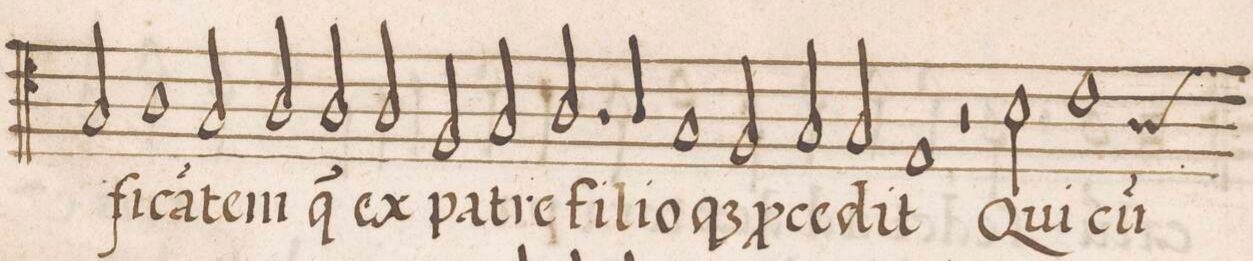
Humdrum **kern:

**kern	**text
*I"TENOR	*
*clefC4	*
*k[]	*
*met(C|)	*
*M2/1	*
2G/	.
1A\	-fi-
=103-	=103-
2G/	-ca(n)-
2A/	-tem
2A/	q(ui)
=104-	=104-
2A/	ex
2F/	pa-
2G/	-tre
2.A/	fi-
=105-	=105-
4A/	-li-
1G/	-o-
2F/	-q(ue)
=106-	=106-
2G/	p(ro)-
2G/	-ce-
1E/	-dit
=107-	=107-
2r	.
2B\	Qui
*custos:A	*
1c\	cu(m)
=108-	=108-
*-	*-
